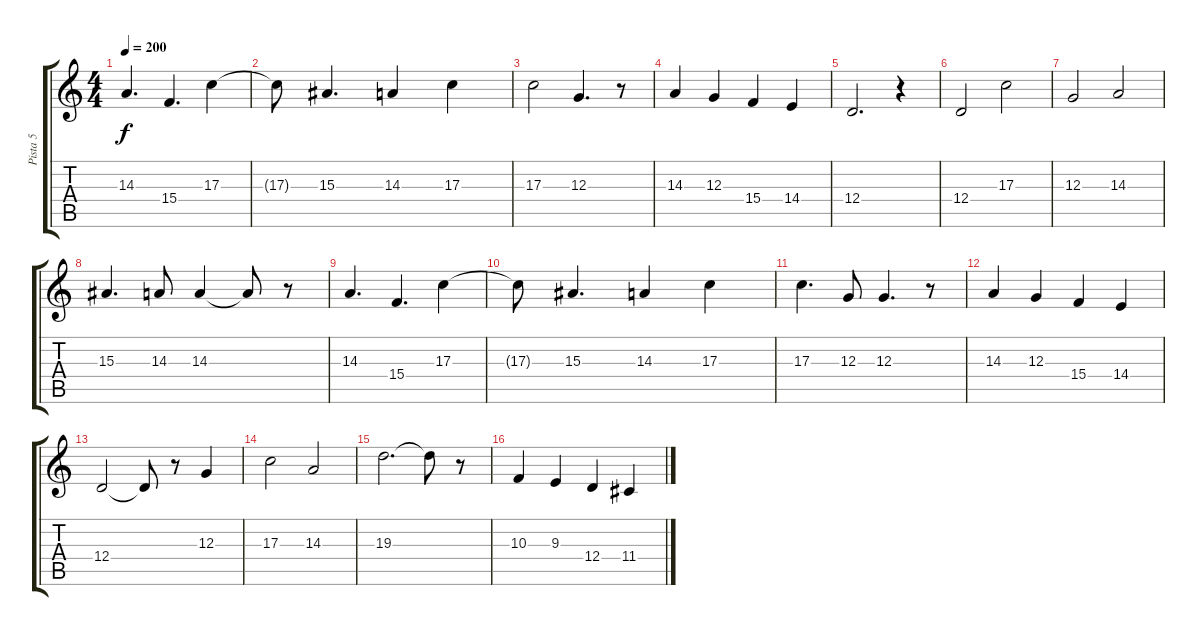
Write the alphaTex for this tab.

\track ("Pista 5" "Pista 5") {instrument lead2sawtooth}
\staff {score tabs}
\tuning (E4 B3 G3 D3 A2 E2) {hide}
\ts (4 4)
\tempo 200
\clef g2
\ks c
14.3.4{d dy f} 15.4.4{d} 17.3.4 |
17.3{t}.8 15.3.4{d} 14.3.4 17.3.4 |
17.3.2 12.3.4{d} r.8 |
14.3.4 12.3.4 15.4.4 14.4.4 |
12.4.2{d} r.4 |
12.4.2 17.3.2 |
12.3.2 14.3.2 |
15.3.4{d} 14.3.8 14.3.4 14.3{t}.8 r.8 |
14.3.4{d} 15.4.4{d} 17.3.4 |
17.3{t}.8 15.3.4{d} 14.3.4 17.3.4 |
17.3.4{d} 12.3.8 12.3.4{d} r.8 |
14.3.4 12.3.4 15.4.4 14.4.4 |
12.4.2 12.4{t}.8 r.8 12.3.4 |
17.3.2 14.3.2 |
19.3.2{d} 19.3{t}.8 r.8 |
10.3.4 9.3.4 12.4.4 11.4.4
